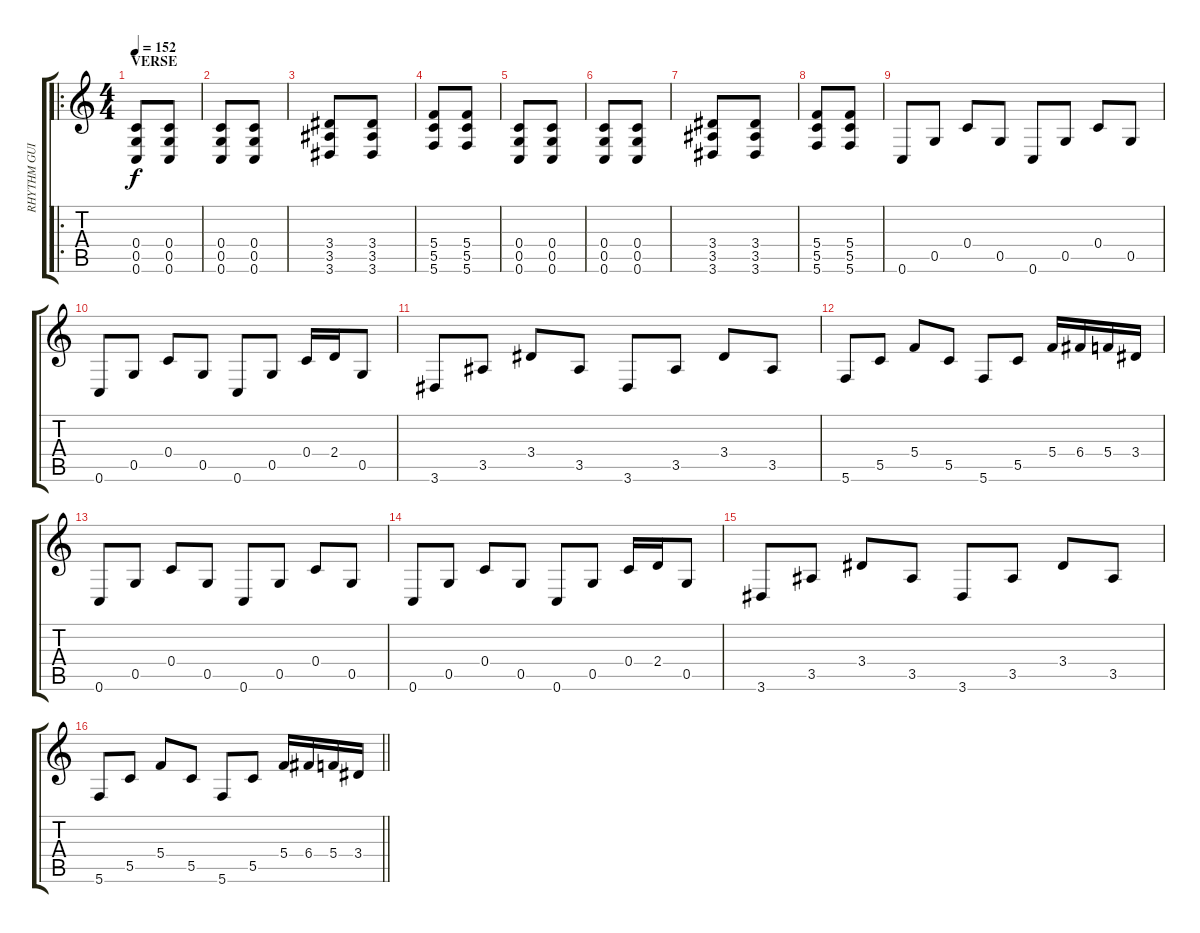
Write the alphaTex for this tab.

\track ("RHYTHM GUITAR" "RHYTHM GUI") {instrument electricguitarjazz}
\staff {score tabs}
\tuning (D4 A3 F3 C3 G2 C2) {hide}
\ro
\ts (4 4)
\section ("" "VERSE")
\tempo 152
\clef g2
\ks c
(0.4 0.5 0.6).8{dy f} (0.4 0.5 0.6).8 |
(0.4 0.5 0.6).8 (0.4 0.5 0.6).8 |
(3.4 3.5 3.6).8 (3.4 3.5 3.6).8 |
(5.4 5.5 5.6).8 (5.4 5.5 5.6).8 |
(0.4 0.5 0.6).8 (0.4 0.5 0.6).8 |
(0.4 0.5 0.6).8 (0.4 0.5 0.6).8 |
(3.4 3.5 3.6).8 (3.4 3.5 3.6).8 |
(5.4 5.5 5.6).8 (5.4 5.5 5.6).8 |
0.6.8 0.5.8 0.4.8 0.5.8 0.6.8 0.5.8 0.4.8 0.5.8 |
0.6.8 0.5.8 0.4.8 0.5.8 0.6.8 0.5.8 0.4.16 2.4.16 0.5.8 |
3.6.8 3.5.8 3.4.8 3.5.8 3.6.8 3.5.8 3.4.8 3.5.8 |
5.6.8 5.5.8 5.4.8 5.5.8 5.6.8 5.5.8 5.4.16 6.4.16 5.4.16 3.4.16 |
0.6.8 0.5.8 0.4.8 0.5.8 0.6.8 0.5.8 0.4.8 0.5.8 |
0.6.8 0.5.8 0.4.8 0.5.8 0.6.8 0.5.8 0.4.16 2.4.16 0.5.8 |
3.6.8 3.5.8 3.4.8 3.5.8 3.6.8 3.5.8 3.4.8 3.5.8 |
\barLineRight lightlight
5.6.8 5.5.8 5.4.8 5.5.8 5.6.8 5.5.8 5.4.16 6.4.16 5.4.16 3.4.16
